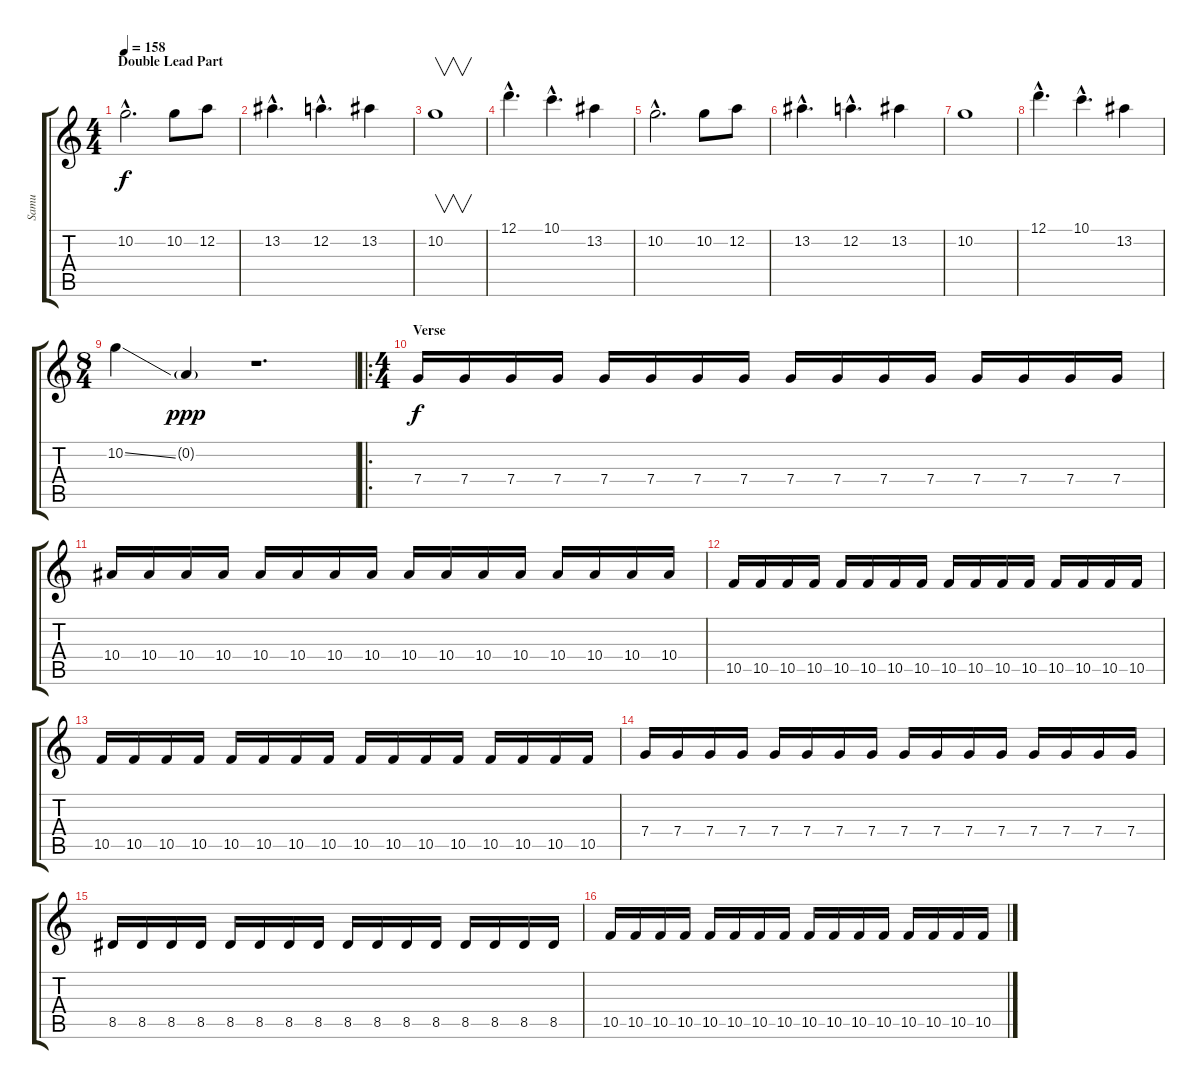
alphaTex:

\track ("Samu" "Samu") {instrument distortionguitar}
\staff {score tabs}
\tuning (D4 A3 F3 C3 G2 D2) {hide}
\ts (4 4)
\section ("" "Double Lead Part")
\tempo 158
\clef g2
\ks c
10.2{hac}.2{d dy f volume 14} 10.2.8 12.2.8 |
13.2{hac}.4{d} 12.2{hac}.4{d} 13.2.4 |
10.2.1{v} |
12.1{hac}.4{d} 10.1{hac}.4{d} 13.2.4 |
10.2{hac}.2{d} 10.2.8 12.2.8 |
13.2{hac}.4{d} 12.2{hac}.4{d} 13.2.4 |
10.2.1 |
12.1{hac}.4{d} 10.1{hac}.4{d} 13.2.4 |
\ts (8 4)
10.2{ss}.4 0.2{g}.4{dy ppp} r.1{d} |
\ro
\ts (4 4)
\section ("" "Verse")
7.4.16{dy f} 7.4.16 7.4.16 7.4.16 7.4.16 7.4.16 7.4.16 7.4.16 7.4.16 7.4.16 7.4.16 7.4.16 7.4.16 7.4.16 7.4.16 7.4.16 |
10.4.16 10.4.16 10.4.16 10.4.16 10.4.16 10.4.16 10.4.16 10.4.16 10.4.16 10.4.16 10.4.16 10.4.16 10.4.16 10.4.16 10.4.16 10.4.16 |
10.5.16 10.5.16 10.5.16 10.5.16 10.5.16 10.5.16 10.5.16 10.5.16 10.5.16 10.5.16 10.5.16 10.5.16 10.5.16 10.5.16 10.5.16 10.5.16 |
10.5.16 10.5.16 10.5.16 10.5.16 10.5.16 10.5.16 10.5.16 10.5.16 10.5.16 10.5.16 10.5.16 10.5.16 10.5.16 10.5.16 10.5.16 10.5.16 |
7.4.16 7.4.16 7.4.16 7.4.16 7.4.16 7.4.16 7.4.16 7.4.16 7.4.16 7.4.16 7.4.16 7.4.16 7.4.16 7.4.16 7.4.16 7.4.16 |
8.5.16 8.5.16 8.5.16 8.5.16 8.5.16 8.5.16 8.5.16 8.5.16 8.5.16 8.5.16 8.5.16 8.5.16 8.5.16 8.5.16 8.5.16 8.5.16 |
10.5.16 10.5.16 10.5.16 10.5.16 10.5.16 10.5.16 10.5.16 10.5.16 10.5.16 10.5.16 10.5.16 10.5.16 10.5.16 10.5.16 10.5.16 10.5.16
